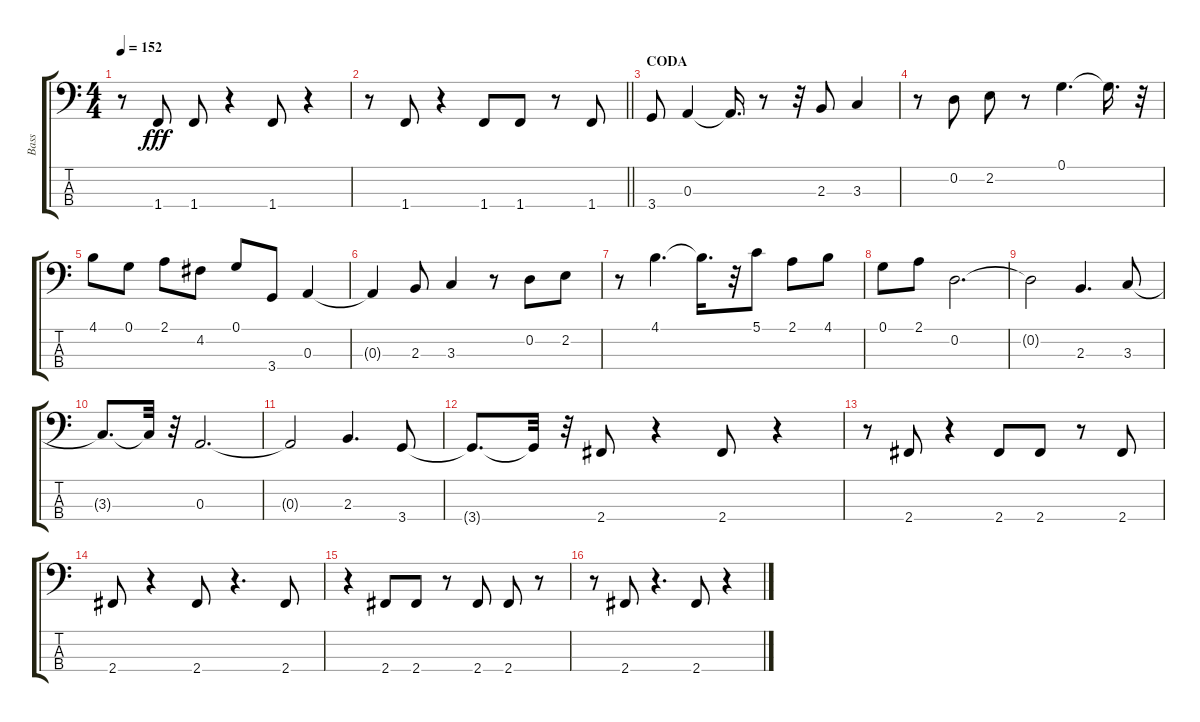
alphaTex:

\track ("Bass" "Bass") {instrument electricbasspick}
\staff {score tabs}
\tuning (G2 D2 A1 E1) {hide}
\ts (4 4)
\tempo 152
\clef f4
\ks c
r.8{dy fff} 1.4.8 1.4.8 r.4 1.4.8 r.4 |
\barLineRight lightlight
r.8 1.4.8 r.4 1.4.8 1.4.8 r.8 1.4.8 |
\section ("" "CODA")
3.4.8 0.3.4 0.3{t}.16{d} r.8 r.32 2.3.8 3.3.4 |
r.8 0.2.8 2.2.8 r.8 0.1.4{d} 0.1{t}.16{d} r.32 |
4.1.8 0.1.8 2.1.8 4.2.8 0.1.8 3.4.8 0.3.4 |
0.3{t}.4 2.3.8 3.3.4 r.8 0.2.8 2.2.8 |
r.8 4.1.4{d} 4.1{t}.16{d} r.32 5.1.8 2.1.8 4.1.8 |
0.1.8 2.1.8 0.2.2{d} |
0.2{t}.2 2.3.4{d} 3.3.8 |
3.3{t}.8{d} 3.3{t}.32 r.32 0.3.2{d} |
0.3{t}.2 2.3.4{d} 3.4.8 |
3.4{t}.8{d} 3.4{t}.32 r.32 2.4.8 r.4 2.4.8 r.4 |
r.8 2.4.8 r.4 2.4.8 2.4.8 r.8 2.4.8 |
2.4.8 r.4 2.4.8 r.4{d} 2.4.8 |
r.4 2.4.8 2.4.8 r.8 2.4.8 2.4.8 r.8 |
r.8 2.4.8 r.4{d} 2.4.8 r.4
